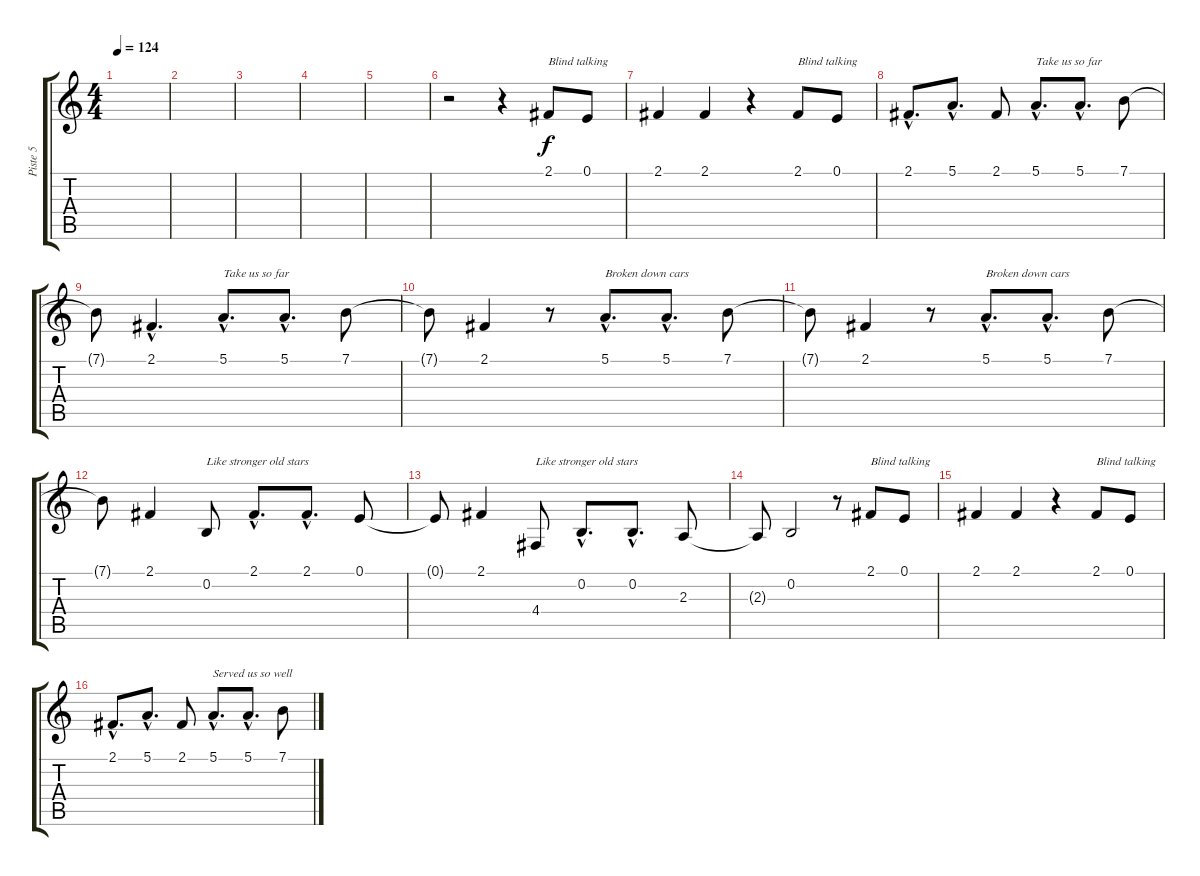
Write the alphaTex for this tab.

\track ("Piste 5" "Piste 5") {instrument tuba}
\staff {score tabs}
\tuning (E4 B3 G3 D3 A2 E2) {hide}
\ts (4 4)
\tempo 124
\clef g2
\ks c
|
|
|
|
|
r.2 r.4 2.1.8{txt "Blind talking"} 0.1.8 |
2.1.4 2.1.4 r.4 2.1.8{txt "Blind talking"} 0.1.8 |
2.1{hac}.8{d} 5.1{hac}.8{d} 2.1.8 5.1{hac}.8{d txt "Take us so far"} 5.1{hac}.8{d} 7.1.8 |
7.1{t}.8 2.1{hac}.4{d} 5.1{hac}.8{d txt "Take us so far"} 5.1{hac}.8{d} 7.1.8 |
7.1{t}.8 2.1.4 r.8 5.1{hac}.8{d txt "Broken down cars"} 5.1{hac}.8{d} 7.1.8 |
7.1{t}.8 2.1.4 r.8 5.1{hac}.8{d txt "Broken down cars"} 5.1{hac}.8{d} 7.1.8 |
7.1{t}.8 2.1.4 0.2.8{txt "Like stronger old stars"} 2.1{hac}.8{d} 2.1{hac}.8{d} 0.1.8 |
0.1{t}.8 2.1.4 4.4.8{txt "Like stronger old stars"} 0.2{hac}.8{d} 0.2{hac}.8{d} 2.3.8 |
2.3{t}.8 0.2.2 r.8 2.1.8{txt "Blind talking"} 0.1.8 |
2.1.4 2.1.4 r.4 2.1.8{txt "Blind talking"} 0.1.8 |
2.1{hac}.8{d} 5.1{hac}.8{d} 2.1.8 5.1{hac}.8{d txt "Served us so well "} 5.1{hac}.8{d} 7.1.8
